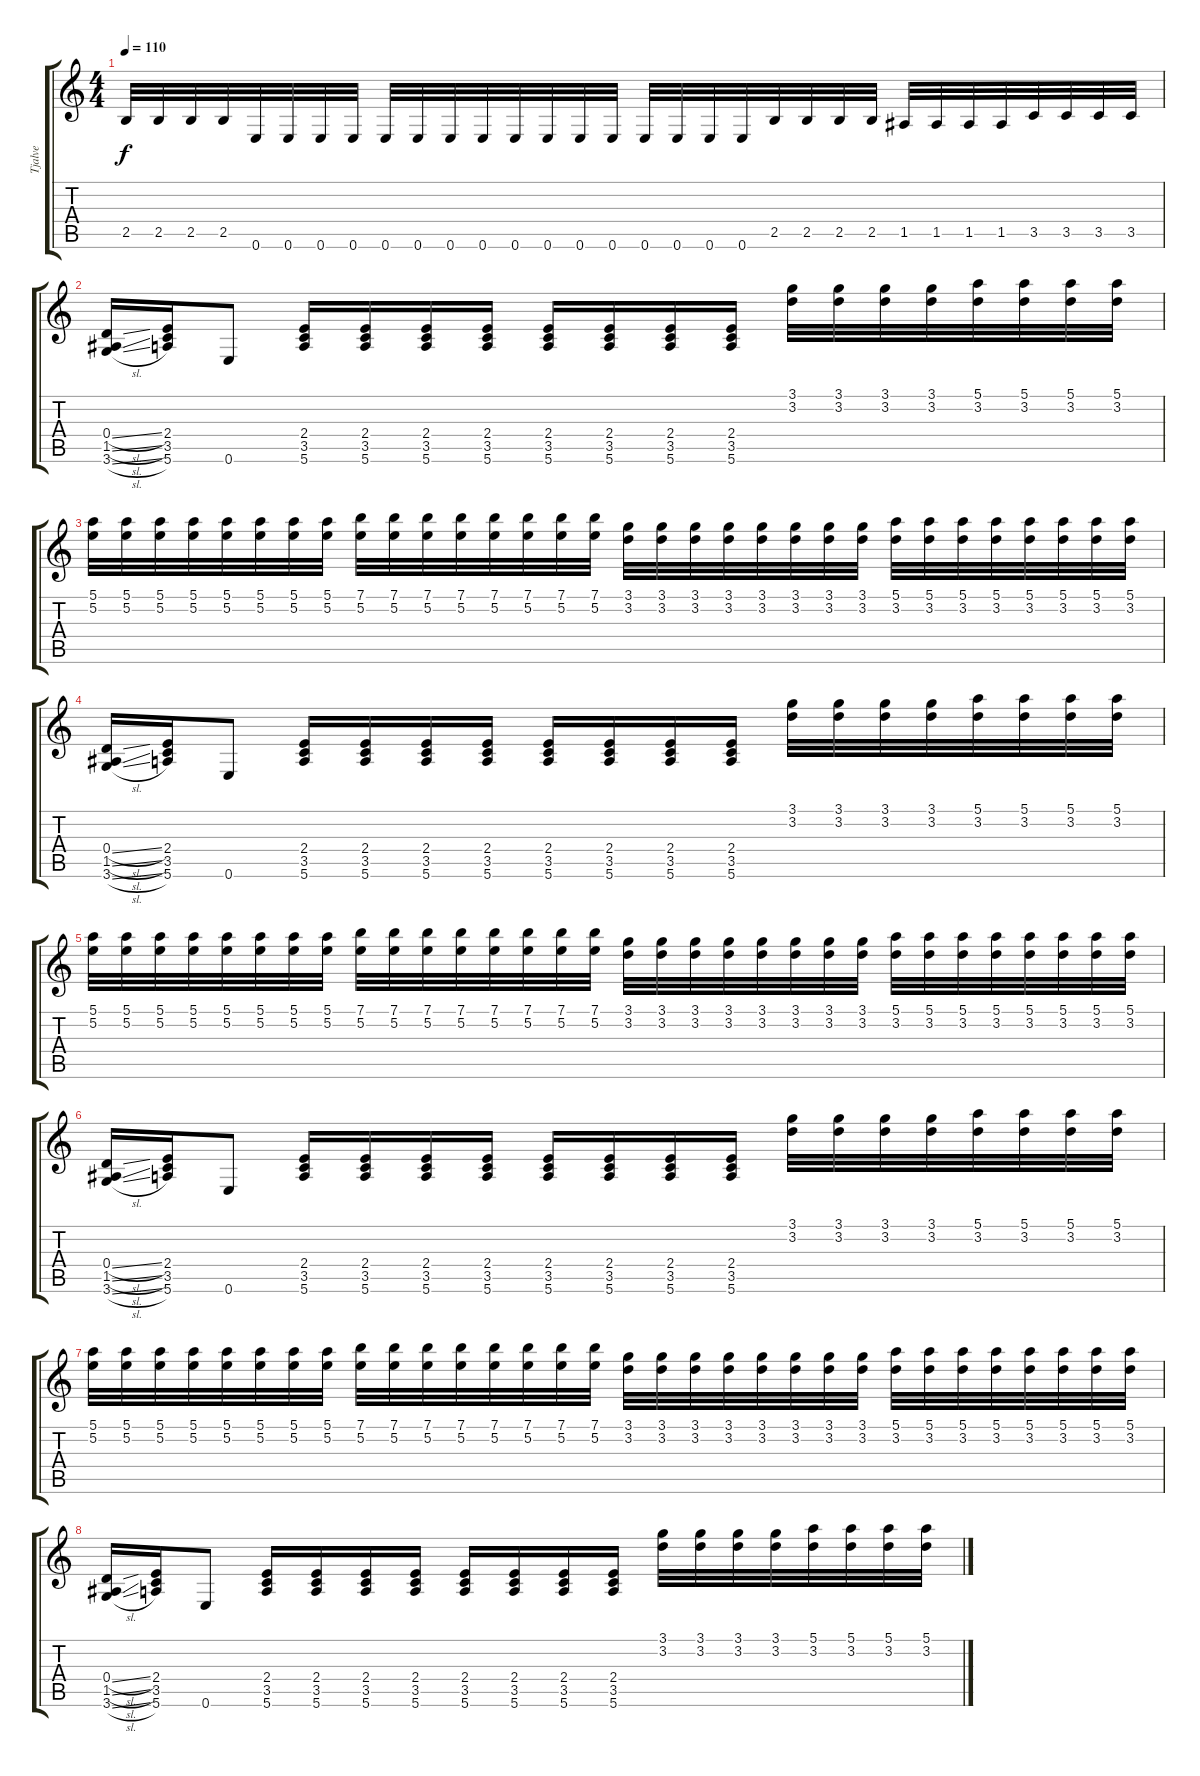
\track ("Tjalve" "Tjalve") {instrument distortionguitar}
\staff {score tabs}
\tuning (E4 B3 G3 D3 A2 E2) {hide}
\ts (4 4)
\tempo 110
\clef g2
\ks c
2.5.32{dy f} 2.5.32 2.5.32 2.5.32 0.6.32 0.6.32 0.6.32 0.6.32 0.6.32 0.6.32 0.6.32 0.6.32 0.6.32 0.6.32 0.6.32 0.6.32 0.6.32 0.6.32 0.6.32 0.6.32 2.5.32 2.5.32 2.5.32 2.5.32 1.5.32 1.5.32 1.5.32 1.5.32 3.5.32 3.5.32 3.5.32 3.5.32 |
(0.4{sl} 1.5{sl} 3.6{sl}).16 (2.4 3.5 5.6).16 0.6.8 (2.4 3.5 5.6).16 (2.4 3.5 5.6).16 (2.4 3.5 5.6).16 (2.4 3.5 5.6).16 (2.4 3.5 5.6).16 (2.4 3.5 5.6).16 (2.4 3.5 5.6).16 (2.4 3.5 5.6).16 (3.1 3.2).32 (3.1 3.2).32 (3.1 3.2).32 (3.1 3.2).32 (5.1 3.2).32 (5.1 3.2).32 (5.1 3.2).32 (5.1 3.2).32 |
(5.1 5.2).32 (5.1 5.2).32 (5.1 5.2).32 (5.1 5.2).32 (5.1 5.2).32 (5.1 5.2).32 (5.1 5.2).32 (5.1 5.2).32 (7.1 5.2).32 (7.1 5.2).32 (7.1 5.2).32 (7.1 5.2).32 (7.1 5.2).32 (7.1 5.2).32 (7.1 5.2).32 (7.1 5.2).32 (3.1 3.2).32 (3.1 3.2).32 (3.1 3.2).32 (3.1 3.2).32 (3.1 3.2).32 (3.1 3.2).32 (3.1 3.2).32 (3.1 3.2).32 (5.1 3.2).32 (5.1 3.2).32 (5.1 3.2).32 (5.1 3.2).32 (5.1 3.2).32 (5.1 3.2).32 (5.1 3.2).32 (5.1 3.2).32 |
(0.4{sl} 1.5{sl} 3.6{sl}).16 (2.4 3.5 5.6).16 0.6.8 (2.4 3.5 5.6).16 (2.4 3.5 5.6).16 (2.4 3.5 5.6).16 (2.4 3.5 5.6).16 (2.4 3.5 5.6).16 (2.4 3.5 5.6).16 (2.4 3.5 5.6).16 (2.4 3.5 5.6).16 (3.1 3.2).32 (3.1 3.2).32 (3.1 3.2).32 (3.1 3.2).32 (5.1 3.2).32 (5.1 3.2).32 (5.1 3.2).32 (5.1 3.2).32 |
(5.1 5.2).32 (5.1 5.2).32 (5.1 5.2).32 (5.1 5.2).32 (5.1 5.2).32 (5.1 5.2).32 (5.1 5.2).32 (5.1 5.2).32 (7.1 5.2).32 (7.1 5.2).32 (7.1 5.2).32 (7.1 5.2).32 (7.1 5.2).32 (7.1 5.2).32 (7.1 5.2).32 (7.1 5.2).32 (3.1 3.2).32 (3.1 3.2).32 (3.1 3.2).32 (3.1 3.2).32 (3.1 3.2).32 (3.1 3.2).32 (3.1 3.2).32 (3.1 3.2).32 (5.1 3.2).32 (5.1 3.2).32 (5.1 3.2).32 (5.1 3.2).32 (5.1 3.2).32 (5.1 3.2).32 (5.1 3.2).32 (5.1 3.2).32 |
(0.4{sl} 1.5{sl} 3.6{sl}).16 (2.4 3.5 5.6).16 0.6.8 (2.4 3.5 5.6).16 (2.4 3.5 5.6).16 (2.4 3.5 5.6).16 (2.4 3.5 5.6).16 (2.4 3.5 5.6).16 (2.4 3.5 5.6).16 (2.4 3.5 5.6).16 (2.4 3.5 5.6).16 (3.1 3.2).32 (3.1 3.2).32 (3.1 3.2).32 (3.1 3.2).32 (5.1 3.2).32 (5.1 3.2).32 (5.1 3.2).32 (5.1 3.2).32 |
(5.1 5.2).32 (5.1 5.2).32 (5.1 5.2).32 (5.1 5.2).32 (5.1 5.2).32 (5.1 5.2).32 (5.1 5.2).32 (5.1 5.2).32 (7.1 5.2).32 (7.1 5.2).32 (7.1 5.2).32 (7.1 5.2).32 (7.1 5.2).32 (7.1 5.2).32 (7.1 5.2).32 (7.1 5.2).32 (3.1 3.2).32 (3.1 3.2).32 (3.1 3.2).32 (3.1 3.2).32 (3.1 3.2).32 (3.1 3.2).32 (3.1 3.2).32 (3.1 3.2).32 (5.1 3.2).32 (5.1 3.2).32 (5.1 3.2).32 (5.1 3.2).32 (5.1 3.2).32 (5.1 3.2).32 (5.1 3.2).32 (5.1 3.2).32 |
(0.4{sl} 1.5{sl} 3.6{sl}).16 (2.4 3.5 5.6).16 0.6.8 (2.4 3.5 5.6).16 (2.4 3.5 5.6).16 (2.4 3.5 5.6).16 (2.4 3.5 5.6).16 (2.4 3.5 5.6).16 (2.4 3.5 5.6).16 (2.4 3.5 5.6).16 (2.4 3.5 5.6).16 (3.1 3.2).32 (3.1 3.2).32 (3.1 3.2).32 (3.1 3.2).32 (5.1 3.2).32 (5.1 3.2).32 (5.1 3.2).32 (5.1 3.2).32
